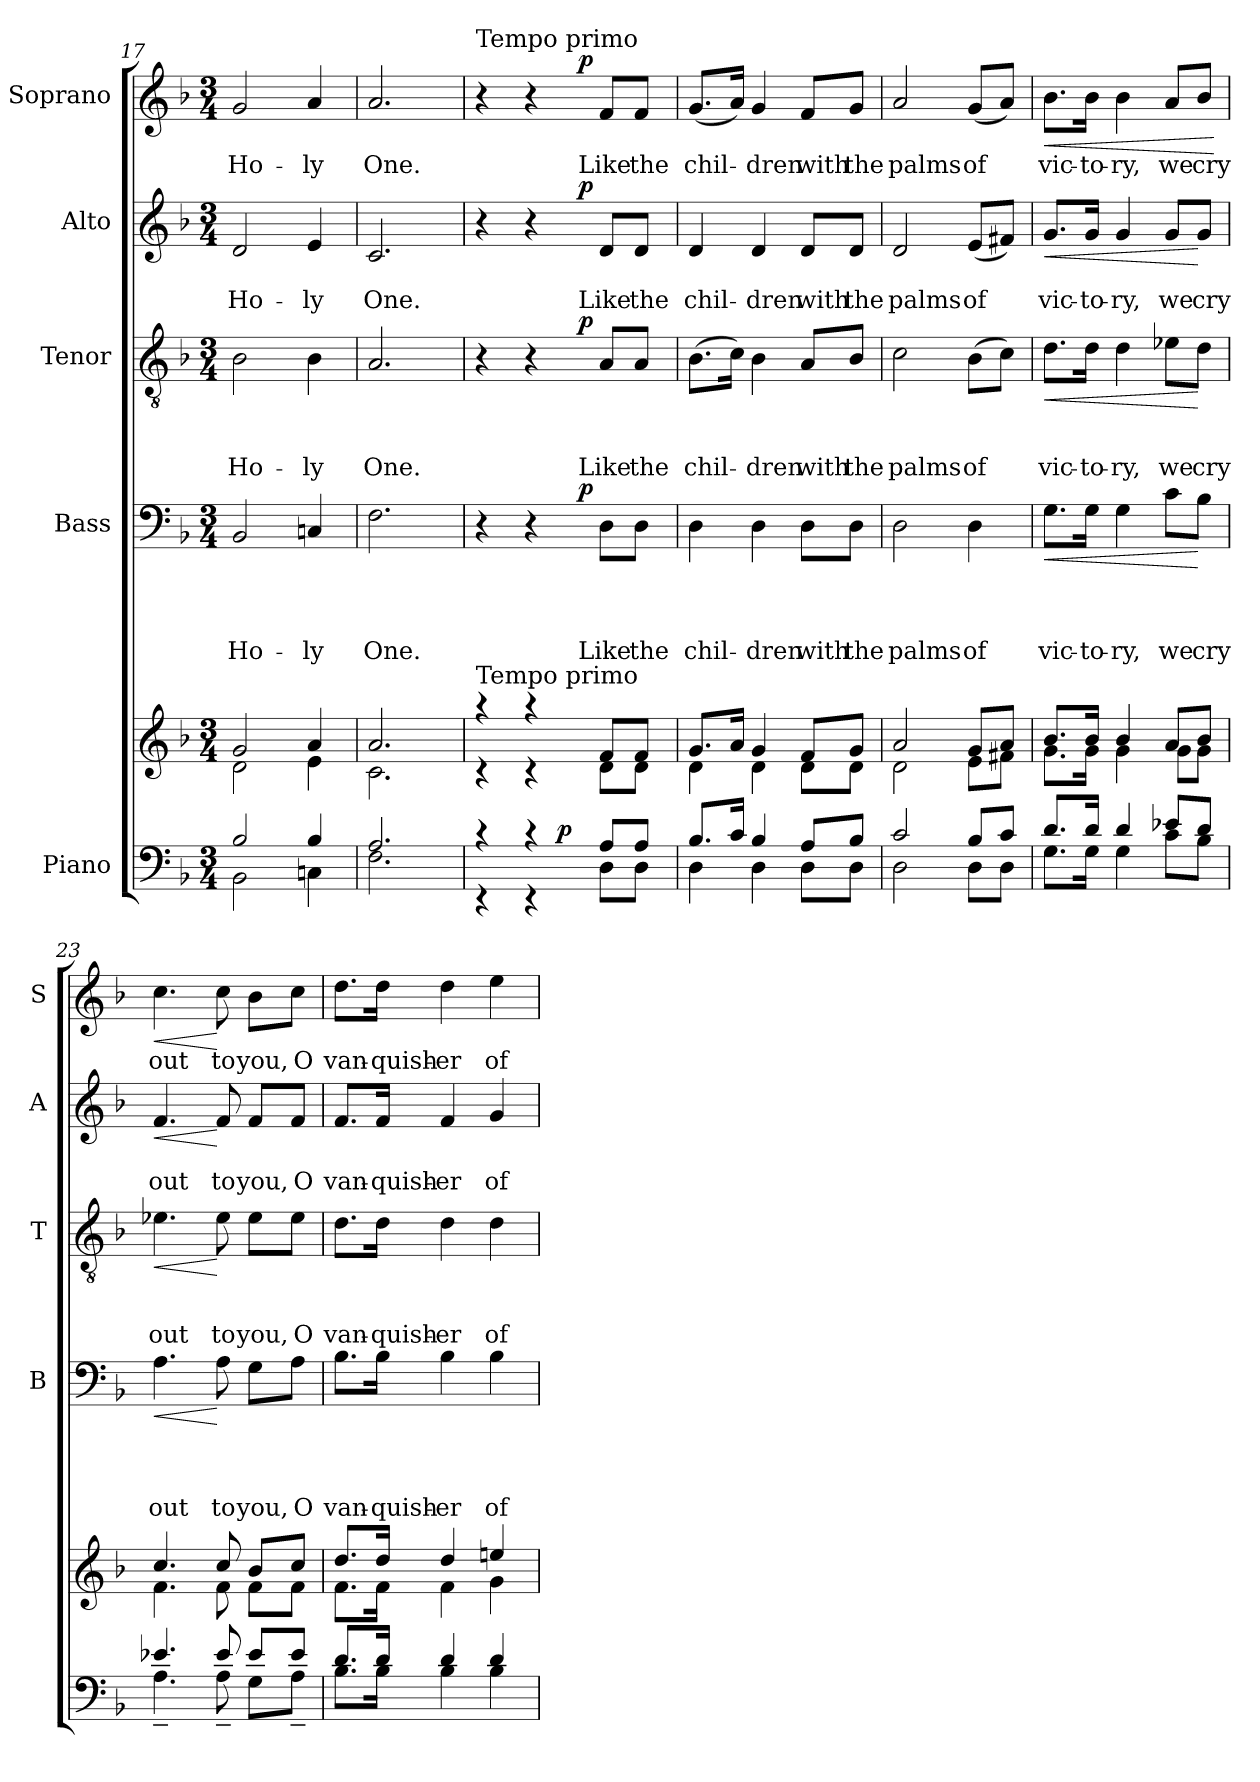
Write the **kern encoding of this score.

**kern	**kern	**dynam	**kern	**text	**text	**text	**text	**dynam	**kern	**text	**text	**text	**dynam	**kern	**text	**text	**dynam	**kern	**text	**dynam
*part5	*part5	*part5	*part4	*part4	*part4	*part4	*part4	*part4	*part3	*part3	*part3	*part3	*part3	*part2	*part2	*part2	*part2	*part1	*part1	*part1
*staff6	*staff5	*staff5/6	*staff4	*staff4	*staff4	*staff4	*staff4	*staff4	*staff3	*staff3	*staff3	*staff3	*staff3	*staff2	*staff2	*staff2	*staff2	*staff1	*staff1	*staff1
*I"Piano	*	*	*I"Bass	*	*	*	*	*	*I"Tenor	*	*	*	*	*I"Alto	*	*	*	*I"Soprano	*	*
*	*	*	*I'B	*	*	*	*	*	*I'T	*	*	*	*	*I'A	*	*	*	*I'S	*	*
*clefF4	*clefG2	*	*clefF4	*	*	*	*	*	*clefGv2	*	*	*	*	*clefG2	*	*	*	*clefG2	*	*
*k[b-]	*k[b-]	*	*k[b-]	*	*	*	*	*	*k[b-]	*	*	*	*	*k[b-]	*	*	*	*k[b-]	*	*
*F:	*F:	*	*F:	*	*	*	*	*	*F:	*	*	*	*	*F:	*	*	*	*F:	*	*
*M3/4	*M3/4	*	*M3/4	*	*	*	*	*	*M3/4	*	*	*	*	*M3/4	*	*	*	*M3/4	*	*
=17	=17	=17	=17	=17	=17	=17	=17	=17	=17	=17	=17	=17	=17	=17	=17	=17	=17	=17	=17	=17
*^	*^	*	*	*	*	*	*	*	*	*	*	*	*	*	*	*	*	*	*	*
!	!	!	!	!	!	!	!	!	!LO:LY:b	!	!	!	!	!LO:LY:b	!	!	!	!LO:LY:b	!	!	!LO:LY:b	!
2B-/	2BB-\	2g/	2d\	.	2BB-/	.	.	.	Ho-	.	2B-\	.	.	Ho-	.	2d/	.	Ho-	.	2g/	Ho-	.
!	!	!	!	!	!	!	!	!	!LO:LY:b	!	!	!	!	!LO:LY:b	!	!	!	!LO:LY:b	!	!	!LO:LY:b	!
4B-/	4Cn\	4a/	4e\	.	4Cn/	.	.	.	-ly	.	4B-\	.	.	-ly	.	4e/	.	-ly	.	4a/	-ly	.
=18	=18	=18	=18	=18	=18	=18	=18	=18	=18	=18	=18	=18	=18	=18	=18	=18	=18	=18	=18	=18	=18	=18
!	!	!	!	!	!	!	!	!	!LO:LY:b	!	!	!	!	!LO:LY:b	!	!	!	!LO:LY:b	!	!	!LO:LY:b	!
2.A/	2.F\	2.a/	2.c\	.	2.F\	.	.	.	One.	.	2.A/	.	.	One.	.	2.c/	.	One.	.	2.a/	One.	.
!!LO:PB:g=z
=19	=19	=19	=19	=19	=19	=19	=19	=19	=19	=19	=19	=19	=19	=19	=19	=19	=19	=19	=19	=19	=19	=19
*	*^	*	*	*	*^	*	*	*	*	*	*^	*	*	*	*	*^	*	*	*	*^	*	*
!	!	!	!	!	!	!	!	!	!	!	!	!	!	!	!	!	!	!	!	!	!	!	!	!LO:TX:a:t=Tempo primo	!	!	!
!	!	!	!LO:TX:a:t=Tempo primo	!	!	!	!	!	!	!	!	!	!	!	!	!	!	!	!	!	!	!	!	!	!	!	!
4rc	4rEE	4.ryy	4rc	4raa	.	4r	4..ryy	.	.	.	.	.	4r	4..ryy	.	.	.	.	4r	4..ryy	.	.	.	4r	4..ryy	.	.
4rc	4rEE	.	4rc	4raa	.	4r	.	.	.	.	.	.	4r	.	.	.	.	.	4r	.	.	.	.	4r	.	.	.
!	!	!	!	!	!LO:DY:a=2	!	!	!	!	!	!	!	!	!	!	!	!	!	!	!	!	!	!	!	!	!	!
.	.	4.ryy	.	.	p	.	.	.	.	.	.	.	.	.	.	.	.	.	.	.	.	.	.	.	.	.	.
!	!	!	!	!	!	!	!	!	!	!	!	!LO:DY:a	!	!	!	!	!	!LO:DY:a	!	!	!	!	!LO:DY:a	!	!	!	!LO:DY:a
.	.	.	.	.	.	.	4ryy	.	.	.	.	p	.	4ryy	.	.	.	p	.	4ryy	.	.	p	.	4ryy	.	p
!	!	!	!	!	!	!	!	!	!	!	!LO:LY:b	!	!	!	!	!	!LO:LY:b	!	!	!	!	!LO:LY:b	!	!	!	!LO:LY:b	!
8A/L	8D\L	.	8f/L	8d\L	.	8D\L	.	.	.	.	Like	.	8A/L	.	.	.	Like	.	8d/L	.	.	Like	.	8f/L	.	Like	.
!	!	!	!	!	!	!	!	!	!	!	!LO:LY:b	!	!	!	!	!	!LO:LY:b	!	!	!	!	!LO:LY:b	!	!	!	!LO:LY:b	!
8A/J	8D\J	.	8f/J	8d\J	.	8D\J	.	.	.	.	the	.	8A/J	.	.	.	the	.	8d/J	.	.	the	.	8f/J	.	the	.
.	.	.	.	.	.	.	16ryy	.	.	.	.	.	.	16ryy	.	.	.	.	.	16ryy	.	.	.	.	16ryy	.	.
=20	=20	=20	=20	=20	=20	=20	=20	=20	=20	=20	=20	=20	=20	=20	=20	=20	=20	=20	=20	=20	=20	=20	=20	=20	=20	=20	=20
!	!	!	!	!	!	!	!	!	!	!	!LO:LY:b	!	!	!	!	!	!LO:LY:b	!	!	!	!	!LO:LY:b	!	!	!	!LO:LY:b	!
*	*	*	*	*	*	*v	*v	*	*	*	*	*	*	*	*	*	*	*	*v	*v	*	*	*	*v	*v	*	*
*	*v	*v	*	*	*	*	*	*	*	*	*	*v	*v	*	*	*	*	*	*	*	*	*	*	*
8.B-/L	4D\	8.g/L	4d\	.	4D\	.	.	.	chil-	.	(>8.B-\L	.	.	chil-	.	4d/	.	chil-	.	(<8.g/L	chil-	.
16c/Jk	.	16a/Jk	.	.	.	.	.	.	.	.	16c\Jk)	.	.	.	.	.	.	.	.	16a/Jk)	.	.
!	!	!	!	!	!	!	!	!	!LO:LY:b	!	!	!	!	!LO:LY:b	!	!	!	!LO:LY:b	!	!	!LO:LY:b	!
4B-/	4D\	4g/	4d\	.	4D\	.	.	.	-dren	.	4B-\	.	.	-dren	.	4d/	.	-dren	.	4g/	-dren	.
!	!	!	!	!	!	!	!	!	!LO:LY:b	!	!	!	!	!LO:LY:b	!	!	!	!LO:LY:b	!	!	!LO:LY:b	!
8A/L	8D\L	8f/L	8d\L	.	8D\L	.	.	.	with	.	8A/L	.	.	with	.	8d/L	.	with	.	8f/L	with	.
!	!	!	!	!	!	!	!	!	!LO:LY:b	!	!	!	!	!LO:LY:b	!	!	!	!LO:LY:b	!	!	!LO:LY:b	!
8B-/J	8D\J	8g/J	8d\J	.	8D\J	.	.	.	the	.	8B-/J	.	.	the	.	8d/J	.	the	.	8g/J	the	.
=21	=21	=21	=21	=21	=21	=21	=21	=21	=21	=21	=21	=21	=21	=21	=21	=21	=21	=21	=21	=21	=21	=21
!	!	!	!	!	!	!	!	!	!LO:LY:b	!	!	!	!	!LO:LY:b	!	!	!	!LO:LY:b	!	!	!LO:LY:b	!
2c/	2D\	2a/	2d\	.	2D\	.	.	.	palms	.	2c\	.	.	palms	.	2d/	.	palms	.	2a/	palms	.
!	!	!	!	!	!	!	!	!	!LO:LY:b	!	!	!	!	!LO:LY:b	!	!	!	!LO:LY:b	!	!	!LO:LY:b	!
8B-/L	8D\L	8g/L	8e\L	.	4D\	.	.	.	of	.	(>8B-\L	.	.	of	.	(<8e/L	.	of	.	(<8g/L	of	.
8c/J	8D\J	8a/J	8f#X\J	.	.	.	.	.	.	.	8c\J)	.	.	.	.	8f#X/J)	.	.	.	8a/J)	.	.
=22	=22	=22	=22	=22	=22	=22	=22	=22	=22	=22	=22	=22	=22	=22	=22	=22	=22	=22	=22	=22	=22	=22
!	!	!	!	!	!	!	!	!	!LO:LY:b	!LO:HP:b	!	!	!	!LO:LY:b	!LO:HP:b	!	!	!LO:LY:b	!LO:HP:b	!	!LO:LY:b	!LO:HP:b
8.d/L	8.G\L	8.b-/L	8.g\L	.	8.G\L	.	.	.	vic-	<	8.d\L	.	.	vic-	<	8.g/L	.	vic-	<	8.b-\L	vic-	<
!	!	!	!	!	!	!	!	!	!LO:LY:b	!	!	!	!	!LO:LY:b	!	!	!	!LO:LY:b	!	!	!LO:LY:b	!
16d/Jk	16G\Jk	16b-/Jk	16g\Jk	.	16G\Jk	.	.	.	-to-	.	16d\Jk	.	.	-to-	.	16g/Jk	.	-to-	.	16b-\Jk	-to-	.
!	!	!	!	!	!	!	!	!	!LO:LY:b:rj	!	!	!	!	!LO:LY:b:rj	!	!	!	!LO:LY:b:rj	!	!	!LO:LY:b:rj	!
4d/	4G\	4b-/	4g\	.	4G\	.	.	.	-ry,	.	4d\	.	.	-ry,	.	4g/	.	-ry,	.	4b-\	-ry,	.
!	!	!	!	!	!	!	!	!	!LO:LY:b	!	!	!	!	!LO:LY:b	!	!	!	!LO:LY:b	!	!	!LO:LY:b	!
8e-X/L	8c\L	8a/L	8g\L	.	8c\L	.	.	.	we	.	8e-X\L	.	.	we	.	8g/L	.	we	.	8a/L	we	.
!	!	!	!	!	!	!	!	!	!LO:LY:b	!	!	!	!	!LO:LY:b	!	!	!	!LO:LY:b	!	!	!LO:LY:b	!
8d/J	8B-\J	8b-/J	8g\J	.	8B-\J	.	.	.	cry	[	8d\J	.	.	cry	[	8g/J	.	cry	[	8b-/J	cry	.
*v	*v	*	*	*	*	*	*	*	*	*	*	*	*	*	*	*	*	*	*	*	*	*
*	*v	*v	*	*	*	*	*	*	*	*	*	*	*	*	*	*	*	*	*	*	*
.	.	.	.	.	.	.	.	.	.	.	.	.	.	.	.	.	.	.	.	[
!!LO:LB:g=z
=23	=23	=23	=23	=23	=23	=23	=23	=23	=23	=23	=23	=23	=23	=23	=23	=23	=23	=23	=23	=23
*^	*^	*	*	*	*	*	*	*	*	*	*	*	*	*	*	*	*	*	*	*
!	!	!	!	!	!	!	!	!	!LO:LY:b	!LO:HP:b	!	!	!	!LO:LY:b	!LO:HP:b	!	!	!LO:LY:b	!LO:HP:b	!	!LO:LY:b	!LO:HP:b
4.e-X/	4.A~<\	4.cc/	4.f\	.	4.A\	.	.	.	out	<	4.e-X\	.	.	out	<	4.f/	.	out	<	4.cc\	out	<
!	!	!	!	!	!	!	!	!	!LO:LY:b	!	!	!	!	!LO:LY:b	!	!	!	!LO:LY:b	!	!	!LO:LY:b	!
8e-/	8A~<\	8cc/	8f\	.	8A\	.	.	.	to	[	8e-\	.	.	to	[	8f/	.	to	[	8cc\	to	[
!	!	!	!	!	!	!	!	!	!LO:LY:b	!	!	!	!	!LO:LY:b	!	!	!	!LO:LY:b	!	!	!LO:LY:b	!
8e-/L	8G\L	8b-/L	8f\L	.	8G\L	.	.	.	you,	.	8e-\L	.	.	you,	.	8f/L	.	you,	.	8b-\L	you,	.
!	!	!	!	!	!	!	!	!	!LO:LY:b	!	!	!	!	!LO:LY:b	!	!	!	!LO:LY:b	!	!	!LO:LY:b	!
8e-/J	8A~<\J	8cc/J	8f\J	.	8A\J	.	.	.	O	.	8e-\J	.	.	O	.	8f/J	.	O	.	8cc\J	O	.
=24	=24	=24	=24	=24	=24	=24	=24	=24	=24	=24	=24	=24	=24	=24	=24	=24	=24	=24	=24	=24	=24	=24
!	!	!	!	!	!	!	!	!	!LO:LY:b	!	!	!	!	!LO:LY:b	!	!	!	!LO:LY:b	!	!	!LO:LY:b	!
8.d/L	8.B-\L	8.dd/L	8.f\L	.	8.B-\L	.	.	.	van-	.	8.d\L	.	.	van-	.	8.f/L	.	van-	.	8.dd\L	van-	.
!	!	!	!	!	!	!	!	!	!LO:LY:b	!	!	!	!	!LO:LY:b	!	!	!	!LO:LY:b	!	!	!LO:LY:b	!
16d/Jk	16B-\Jk	16dd/Jk	16f\Jk	.	16B-\Jk	.	.	.	-quish-	.	16d\Jk	.	.	-quish-	.	16f/Jk	.	-quish-	.	16dd\Jk	-quish-	.
!	!	!	!	!	!	!	!	!	!LO:LY:b:rj	!	!	!	!	!LO:LY:b:rj	!	!	!	!LO:LY:b:rj	!	!	!LO:LY:b:rj	!
4d/	4B-\	4dd/	4f\	.	4B-\	.	.	.	-er	.	4d\	.	.	-er	.	4f/	.	-er	.	4dd\	-er	.
!	!	!	!	!	!	!	!	!	!LO:LY:b	!	!	!	!	!LO:LY:b	!	!	!	!LO:LY:b	!	!	!LO:LY:b	!
4d/	4B-\	4een/	4g\	.	4B-\	.	.	.	of	.	4d\	.	.	of	.	4g/	.	of	.	4ee\	of	.
*v	*v	*	*	*	*	*	*	*	*	*	*	*	*	*	*	*	*	*	*	*	*	*
*	*v	*v	*	*	*	*	*	*	*	*	*	*	*	*	*	*	*	*	*	*	*
=	=	=	=	=	=	=	=	=	=	=	=	=	=	=	=	=	=	=	=	=
*-	*-	*-	*-	*-	*-	*-	*-	*-	*-	*-	*-	*-	*-	*-	*-	*-	*-	*-	*-	*-
